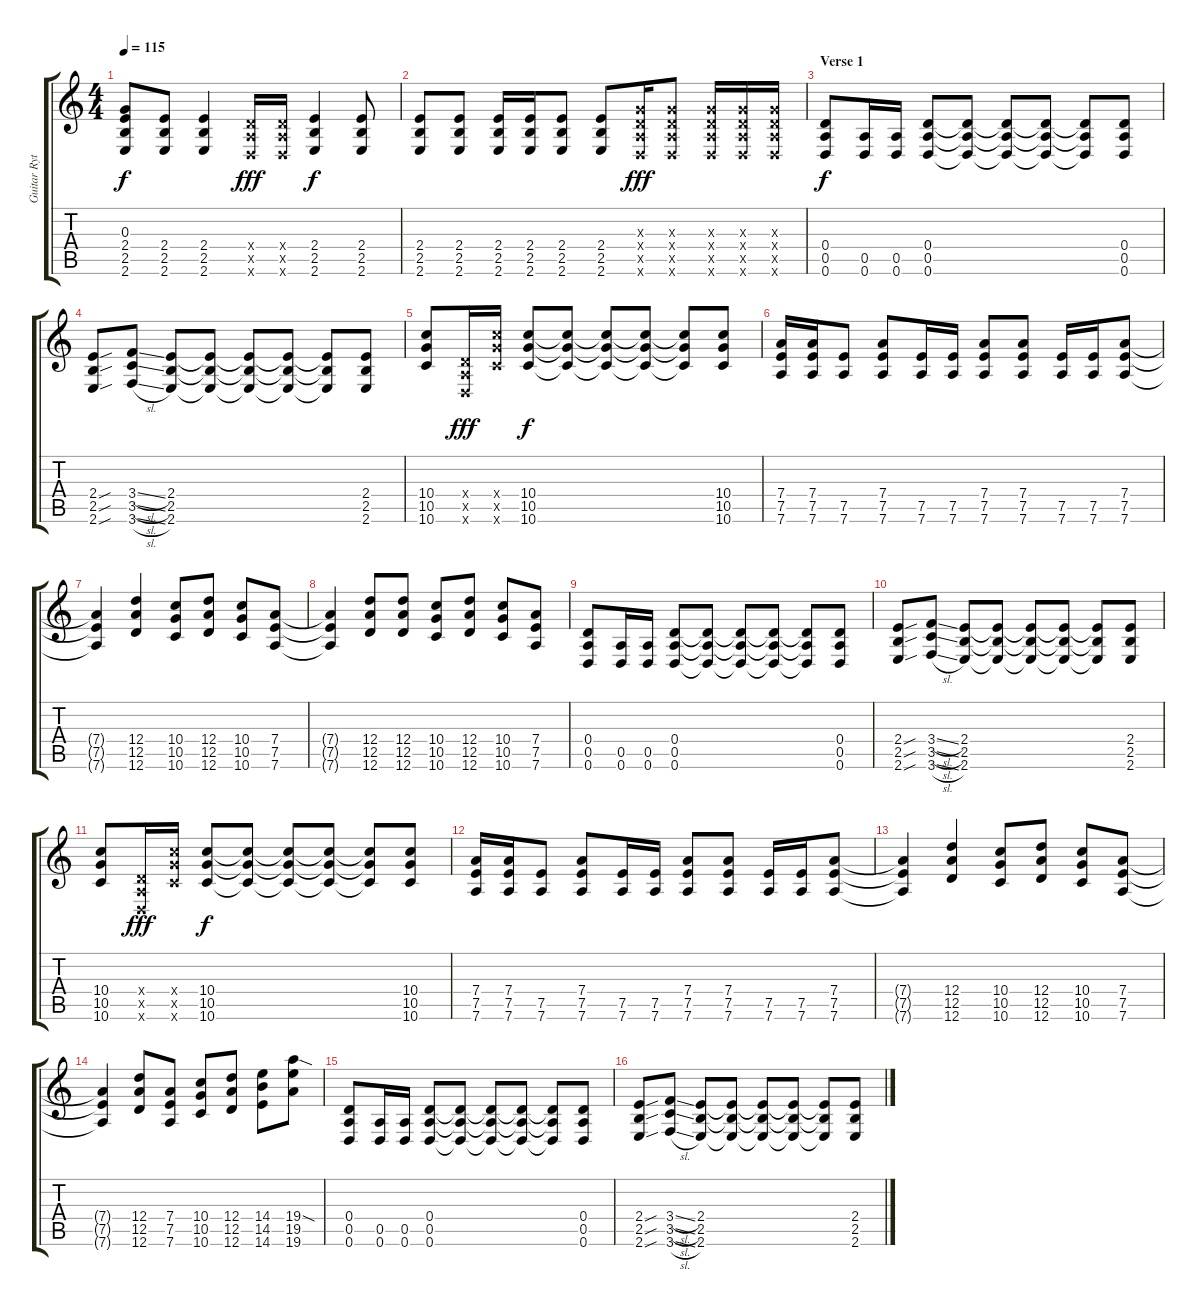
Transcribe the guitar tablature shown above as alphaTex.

\track ("Guitar Rythm" "Guitar Ryt") {instrument distortionguitar}
\staff {score tabs}
\tuning (E4 B3 G3 D3 A2 D2) {hide}
\ts (4 4)
\tempo 115
\clef g2
\ks c
(0.3 2.4 2.5 2.6).8{dy f} (2.4 2.5 2.6).8 (2.4 2.5 2.6).4 (0.4{x} 0.5{x} 0.6{x}).16{dy fff} (0.4{x} 0.5{x} 0.6{x}).16 (2.4 2.5 2.6).4{dy f} (2.4 2.5 2.6).8 |
(2.4 2.5 2.6).8 (2.4 2.5 2.6).8 (2.4 2.5 2.6).16 (2.4 2.5 2.6).16 (2.4 2.5 2.6).8 (2.4 2.5 2.6).8 (0.3{x} 0.4{x} 0.5{x} 0.6{x}).16{dy fff} (0.3{x} 0.4{x} 0.5{x} 0.6{x}).8 (0.3{x} 0.4{x} 0.5{x} 0.6{x}).16 (0.3{x} 0.4{x} 0.5{x} 0.6{x}).16 (0.3{x} 0.4{x} 0.5{x} 0.6{x}).16 |
\section ("" "Verse 1")
(0.4 0.5 0.6).8{dy f} (0.5 0.6).16 (0.5 0.6).16 (0.4 0.5 0.6).8 (0.4{t} 0.5{t} 0.6{t}).8 (0.4{t} 0.5{t} 0.6{t}).8 (0.4{t} 0.5{t} 0.6{t}).8 (0.4{t} 0.5{t} 0.6{t}).8 (0.4 0.5 0.6).8 |
(2.4{sou} 2.5{sou} 2.6{sou}).8 (3.4{sl} 3.5{sl} 3.6{sl}).8 (2.4 2.5 2.6).8 (2.4{t} 2.5{t} 2.6{t}).8 (2.4{t} 2.5{t} 2.6{t}).8 (2.4{t} 2.5{t} 2.6{t}).8 (2.4{t} 2.5{t} 2.6{t}).8 (2.4 2.5 2.6).8 |
(10.4 10.5 10.6).8 (0.4{x} 0.5{x} 0.6{x}).16{dy fff} (10.4{x} 10.5{x} 10.6{x}).16 (10.4 10.5 10.6).8{dy f} (10.4{t} 10.5{t} 10.6{t}).8 (10.4{t} 10.5{t} 10.6{t}).8 (10.4{t} 10.5{t} 10.6{t}).8 (10.4{t} 10.5{t} 10.6{t}).8 (10.4 10.5 10.6).8 |
(7.4 7.5 7.6).16 (7.4 7.5 7.6).16 (7.5 7.6).8 (7.4 7.5 7.6).8 (7.5 7.6).16 (7.5 7.6).16 (7.4 7.5 7.6).8 (7.4 7.5 7.6).8 (7.5 7.6).16 (7.5 7.6).16 (7.4 7.5 7.6).8 |
(7.4{t} 7.5{t} 7.6{t}).4 (12.4 12.5 12.6).4 (10.4 10.5 10.6).8 (12.4 12.5 12.6).8 (10.4 10.5 10.6).8 (7.4 7.5 7.6).8 |
(7.4{t} 7.5{t} 7.6{t}).4 (12.4 12.5 12.6).8 (12.4 12.5 12.6).8 (10.4 10.5 10.6).8 (12.4 12.5 12.6).8 (10.4 10.5 10.6).8 (7.4 7.5 7.6).8 |
(0.4 0.5 0.6).8 (0.5 0.6).16 (0.5 0.6).16 (0.4 0.5 0.6).8 (0.4{t} 0.5{t} 0.6{t}).8 (0.4{t} 0.5{t} 0.6{t}).8 (0.4{t} 0.5{t} 0.6{t}).8 (0.4{t} 0.5{t} 0.6{t}).8 (0.4 0.5 0.6).8 |
(2.4{sou} 2.5{sou} 2.6{sou}).8 (3.4{sl} 3.5{sl} 3.6{sl}).8 (2.4 2.5 2.6).8 (2.4{t} 2.5{t} 2.6{t}).8 (2.4{t} 2.5{t} 2.6{t}).8 (2.4{t} 2.5{t} 2.6{t}).8 (2.4{t} 2.5{t} 2.6{t}).8 (2.4 2.5 2.6).8 |
(10.4 10.5 10.6).8 (0.4{x} 0.5{x} 0.6{x}).16{dy fff} (10.4{x} 10.5{x} 10.6{x}).16 (10.4 10.5 10.6).8{dy f} (10.4{t} 10.5{t} 10.6{t}).8 (10.4{t} 10.5{t} 10.6{t}).8 (10.4{t} 10.5{t} 10.6{t}).8 (10.4{t} 10.5{t} 10.6{t}).8 (10.4 10.5 10.6).8 |
(7.4 7.5 7.6).16 (7.4 7.5 7.6).16 (7.5 7.6).8 (7.4 7.5 7.6).8 (7.5 7.6).16 (7.5 7.6).16 (7.4 7.5 7.6).8 (7.4 7.5 7.6).8 (7.5 7.6).16 (7.5 7.6).16 (7.4 7.5 7.6).8 |
(7.4{t} 7.5{t} 7.6{t}).4 (12.4 12.5 12.6).4 (10.4 10.5 10.6).8 (12.4 12.5 12.6).8 (10.4 10.5 10.6).8 (7.4 7.5 7.6).8 |
(7.4{t} 7.5{t} 7.6{t}).4 (12.4 12.5 12.6).8 (7.4 7.5 7.6).8 (10.4 10.5 10.6).8 (12.4 12.5 12.6).8 (14.4 14.5 14.6).8 (19.4{sod} 19.5 19.6).8 |
(0.4 0.5 0.6).8 (0.5 0.6).16 (0.5 0.6).16 (0.4 0.5 0.6).8 (0.4{t} 0.5{t} 0.6{t}).8 (0.4{t} 0.5{t} 0.6{t}).8 (0.4{t} 0.5{t} 0.6{t}).8 (0.4{t} 0.5{t} 0.6{t}).8 (0.4 0.5 0.6).8 |
(2.4{sou} 2.5{sou} 2.6{sou}).8 (3.4{sl} 3.5{sl} 3.6{sl}).8 (2.4 2.5 2.6).8 (2.4{t} 2.5{t} 2.6{t}).8 (2.4{t} 2.5{t} 2.6{t}).8 (2.4{t} 2.5{t} 2.6{t}).8 (2.4{t} 2.5{t} 2.6{t}).8 (2.4 2.5 2.6).8
